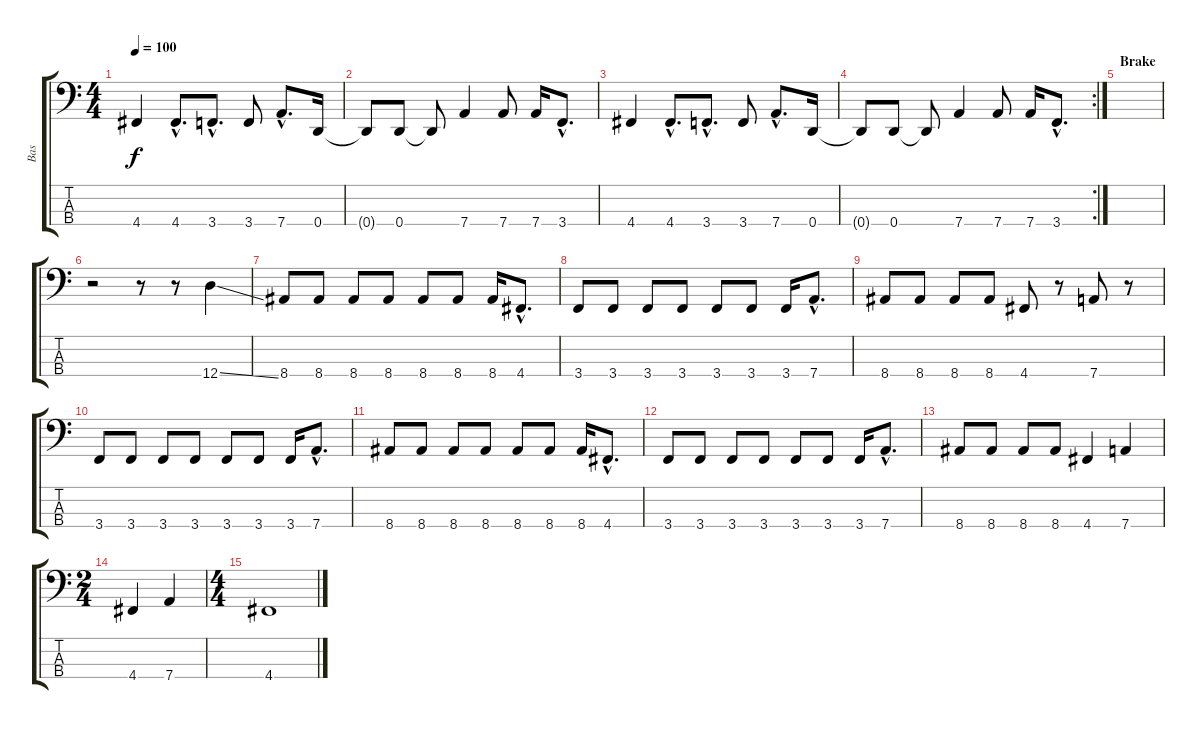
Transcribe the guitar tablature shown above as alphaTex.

\track ("Bas" "Bas") {instrument electricbasspick}
\staff {score tabs}
\tuning (G2 D2 A1 D1) {hide}
\ts (4 4)
\tempo 100
\clef f4
\ks c
4.4.4{dy f} 4.4{hac}.8{d} 3.4{hac}.8{d} 3.4.8 7.4{hac}.8{d} 0.4.16 |
0.4{t}.8 0.4.8 0.4{t}.8 7.4.4 7.4.8 7.4.16 3.4{hac}.8{d} |
4.4.4 4.4{hac}.8{d} 3.4{hac}.8{d} 3.4.8 7.4{hac}.8{d} 0.4.16 |
\rc 2
0.4{t}.8 0.4.8 0.4{t}.8 7.4.4 7.4.8 7.4.16 3.4{hac}.8{d} |
\section ("" "Brake")
|
r.2 r.8 r.8 12.4{ss}.4 |
8.4.8 8.4.8 8.4.8 8.4.8 8.4.8 8.4.8 8.4.16 4.4{hac}.8{d} |
3.4.8 3.4.8 3.4.8 3.4.8 3.4.8 3.4.8 3.4.16 7.4{hac}.8{d} |
8.4.8 8.4.8 8.4.8 8.4.8 4.4.8 r.8 7.4.8 r.8 |
3.4.8 3.4.8 3.4.8 3.4.8 3.4.8 3.4.8 3.4.16 7.4{hac}.8{d} |
8.4.8 8.4.8 8.4.8 8.4.8 8.4.8 8.4.8 8.4.16 4.4{hac}.8{d} |
3.4.8 3.4.8 3.4.8 3.4.8 3.4.8 3.4.8 3.4.16 7.4{hac}.8{d} |
8.4.8 8.4.8 8.4.8 8.4.8 4.4.4 7.4.4 |
\ts (2 4)
4.4.4 7.4.4 |
\ts (4 4)
4.4.1
